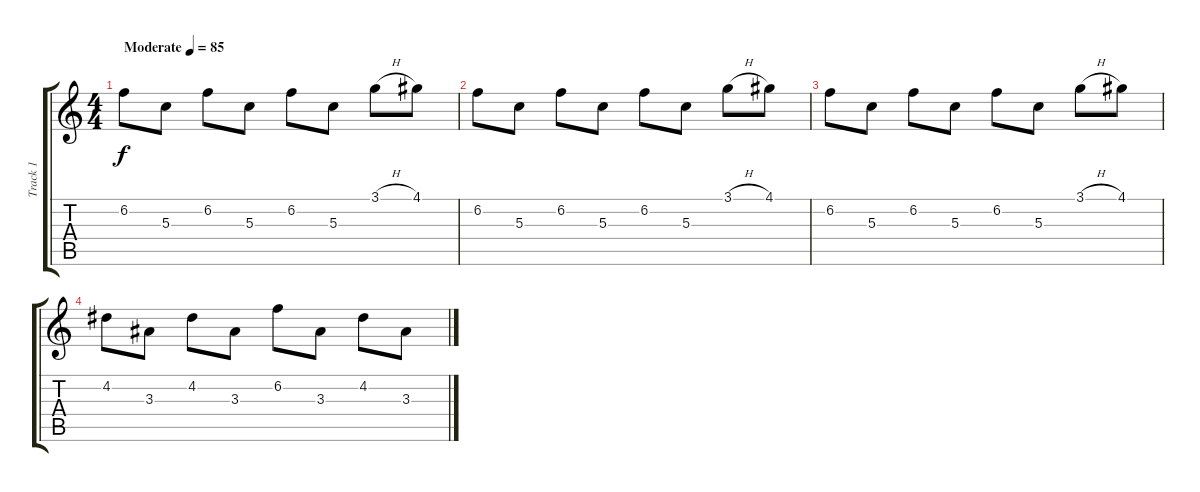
\track ("Track 1" "Track 1") {instrument distortionguitar}
\staff {score tabs}
\tuning (E4 B3 G3 D3 A2 E2) {hide}
\ts (4 4)
\tempo (85 "Moderate")
\clef g2
\ks c
6.2.8{dy f instrument distortionguitar} 5.3.8 6.2.8 5.3.8 6.2.8 5.3.8 3.1{h}.8 4.1.8 |
6.2.8 5.3.8 6.2.8 5.3.8 6.2.8 5.3.8 3.1{h}.8 4.1.8 |
6.2.8 5.3.8 6.2.8 5.3.8 6.2.8 5.3.8 3.1{h}.8 4.1.8 |
4.2.8 3.3.8 4.2.8 3.3.8 6.2.8 3.3.8 4.2.8 3.3.8
